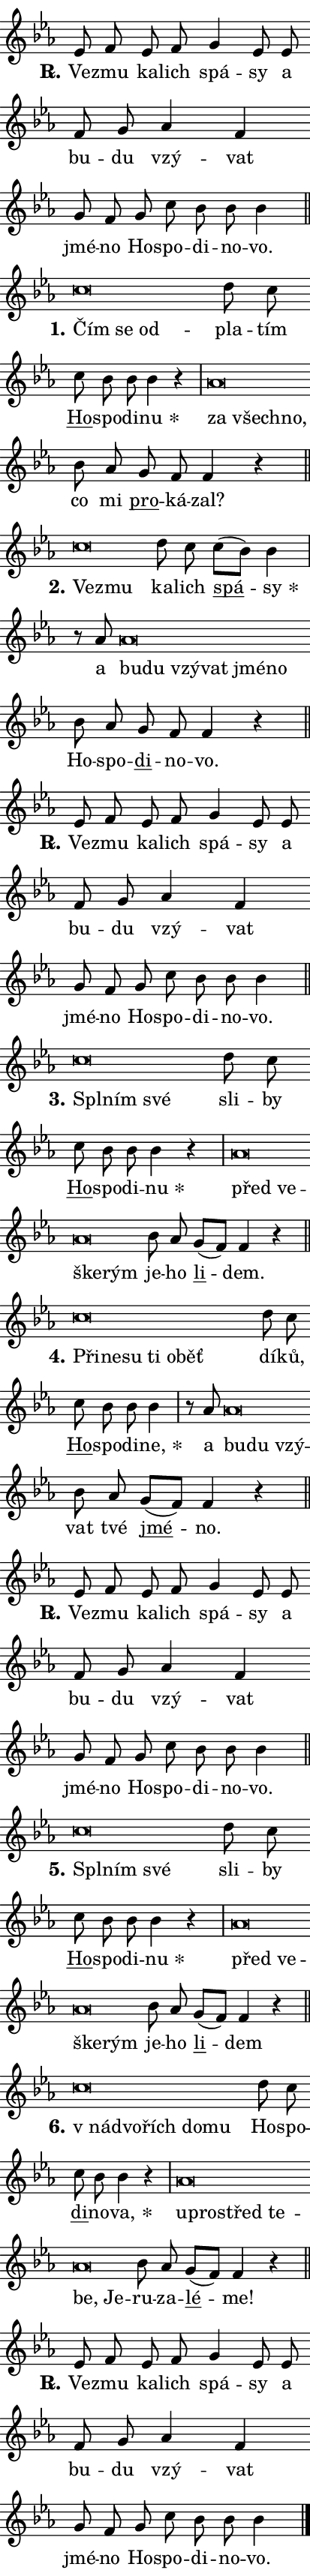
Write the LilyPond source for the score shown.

\version "2.24.0"
\header { tagline = "" }
\paper {
  indent = 0\cm
  top-margin = 0\cm
  right-margin = 0\cm
  bottom-margin = 0\cm
  left-margin = 0\cm
  paper-width = 7\cm
  page-breaking = #ly:one-page-breaking
  system-system-spacing.basic-distance = #11
  score-system-spacing.basic-distance = #11
  ragged-last = ##f
}


%% Author: Thomas Morley
%% https://lists.gnu.org/archive/html/lilypond-user/2020-05/msg00002.html
#(define (line-position grob)
"Returns position of @var[grob} in current system:
   @code{'start}, if at first time-step
   @code{'end}, if at last time-step
   @code{'middle} otherwise
"
  (let* ((col (ly:item-get-column grob))
         (ln (ly:grob-object col 'left-neighbor))
         (rn (ly:grob-object col 'right-neighbor))
         (col-to-check-left (if (ly:grob? ln) ln col))
         (col-to-check-right (if (ly:grob? rn) rn col))
         (break-dir-left
           (and
             (ly:grob-property col-to-check-left 'non-musical #f)
             (ly:item-break-dir col-to-check-left)))
         (break-dir-right
           (and
             (ly:grob-property col-to-check-right 'non-musical #f)
             (ly:item-break-dir col-to-check-right))))
        (cond ((eqv? 1 break-dir-left) 'start)
              ((eqv? -1 break-dir-right) 'end)
              (else 'middle))))

#(define (tranparent-at-line-position vctor)
  (lambda (grob)
  "Relying on @code{line-position} select the relevant enry from @var{vctor}.
Used to determine transparency,"
    (case (line-position grob)
      ((end) (not (vector-ref vctor 0)))
      ((middle) (not (vector-ref vctor 1)))
      ((start) (not (vector-ref vctor 2))))))

noteHeadBreakVisibility =
#(define-music-function (break-visibility)(vector?)
"Makes @code{NoteHead}s transparent relying on @var{break-visibility}"
#{
  \override NoteHead.transparent =
    #(tranparent-at-line-position break-visibility)
#})

#(define delete-ledgers-for-transparent-note-heads
  (lambda (grob)
    "Reads whether a @code{NoteHead} is transparent.
If so this @code{NoteHead} is removed from @code{'note-heads} from
@var{grob}, which is supposed to be @code{LedgerLineSpanner}.
As a result ledgers are not printed for this @code{NoteHead}"
    (let* ((nhds-array (ly:grob-object grob 'note-heads))
           (nhds-list
             (if (ly:grob-array? nhds-array)
                 (ly:grob-array->list nhds-array)
                 '()))
           ;; Relies on the transparent-property being done before
           ;; Staff.LedgerLineSpanner.after-line-breaking is executed.
           ;; This is fragile ...
           (to-keep
             (remove
               (lambda (nhd)
                 (ly:grob-property nhd 'transparent #f))
               nhds-list)))
      ;; TODO find a better method to iterate over grob-arrays, similiar
      ;; to filter/remove etc for lists
      ;; For now rebuilt from scratch
      (set! (ly:grob-object grob 'note-heads)  '())
      (for-each
        (lambda (nhd)
          (ly:pointer-group-interface::add-grob grob 'note-heads nhd))
        to-keep))))

hideNotes = {
  \noteHeadBreakVisibility #begin-of-line-visible
}
unHideNotes = {
  \noteHeadBreakVisibility #all-visible
}

% work-around for resetting accidentals
% https://lilypond.org/doc/v2.23/Documentation/notation/displaying-rhythms#unmetered-music
cadenzaMeasure = {
  \cadenzaOff
  \partial 1024 s1024
  \cadenzaOn
}

#(define-markup-command (accent layout props text) (markup?)
  "Underline accented syllable"
  (interpret-markup layout props
    #{\markup \override #'(offset . 4.3) \underline { #text }#}))

responsum = \markup \concat {
  "R" \hspace #-1.05 \path #0.1 #'((moveto 0 0.07) (lineto 0.9 0.8)) \hspace #0.05 "."
}

\layout {
    \context {
        \Staff
        \remove "Time_signature_engraver"
        \override LedgerLineSpanner.after-line-breaking = #delete-ledgers-for-transparent-note-heads
    }
    \context {
        \Voice {
            \override NoteHead.output-attributes = #'((class . "notehead"))
            \override Hairpin.height = #0.55
        }
    }
    \context {
        \Lyrics {
            \override StanzaNumber.output-attributes = #'((class . "stanzanumber"))
            \override LyricSpace.minimum-distance = #0.9
            \override LyricText.font-name = #"TeX Gyre Schola"
            \override LyricText.font-size = 1
            \override StanzaNumber.font-name = #"TeX Gyre Schola Bold"
            \override StanzaNumber.font-size = 1
        }
    }
}

% magnetic-lyrics.ily
%
%   written by
%     Jean Abou Samra <jean@abou-samra.fr>
%     Werner Lemberg <wl@gnu.org>
%
%   adapted by
%     Jiri Hon <jiri.hon@gmail.com>
%
% Version 2022-Apr-15

% https://www.mail-archive.com/lilypond-user@gnu.org/msg149350.html

#(define (Left_hyphen_pointer_engraver context)
   "Collect syllable-hyphen-syllable occurrences in lyrics and store
them in properties.  This engraver only looks to the left.  For
example, if the lyrics input is @code{foo -- bar}, it does the
following.

@itemize @bullet
@item
Set the @code{text} property of the @code{LyricHyphen} grob between
@q{foo} and @q{bar} to @code{foo}.

@item
Set the @code{left-hyphen} property of the @code{LyricText} grob with
text @q{foo} to the @code{LyricHyphen} grob between @q{foo} and
@q{bar}.
@end itemize

Use this auxiliary engraver in combination with the
@code{lyric-@/text::@/apply-@/magnetic-@/offset!} hook."
   (let ((hyphen #f)
         (text #f))
     (make-engraver
      (acknowledgers
       ((lyric-syllable-interface engraver grob source-engraver)
        (set! text grob)))
      (end-acknowledgers
       ((lyric-hyphen-interface engraver grob source-engraver)
        ;(when (not (grob::has-interface grob 'lyric-space-interface))
          (set! hyphen grob)));)
      ((stop-translation-timestep engraver)
       (when (and text hyphen)
         (ly:grob-set-object! text 'left-hyphen hyphen))
       (set! text #f)
       (set! hyphen #f)))))

#(define (lyric-text::apply-magnetic-offset! grob)
   "If the space between two syllables is less than the value in
property @code{LyricText@/.details@/.squash-threshold}, move the right
syllable to the left so that it gets concatenated with the left
syllable.

Use this function as a hook for
@code{LyricText@/.after-@/line-@/breaking} if the
@code{Left_@/hyphen_@/pointer_@/engraver} is active."
   (let ((hyphen (ly:grob-object grob 'left-hyphen #f)))
     (when hyphen
       (let ((left-text (ly:spanner-bound hyphen LEFT)))
         (when (grob::has-interface left-text 'lyric-syllable-interface)
           (let* ((common (ly:grob-common-refpoint grob left-text X))
                  (this-x-ext (ly:grob-extent grob common X))
                  (left-x-ext
                   (begin
                     ;; Trigger magnetism for left-text.
                     (ly:grob-property left-text 'after-line-breaking)
                     (ly:grob-extent left-text common X)))
                  ;; `delta` is the gap width between two syllables.
                  (delta (- (interval-start this-x-ext)
                            (interval-end left-x-ext)))
                  (details (ly:grob-property grob 'details))
                  (threshold (assoc-get 'squash-threshold details 0.2)))
             (when (< delta threshold)
               (let* (;; We have to manipulate the input text so that
                      ;; ligatures crossing syllable boundaries are not
                      ;; disabled.  For languages based on the Latin
                      ;; script this is essentially a beautification.
                      ;; However, for non-Western scripts it can be a
                      ;; necessity.
                      (lt (ly:grob-property left-text 'text))
                      (rt (ly:grob-property grob 'text))
                      (is-space (grob::has-interface hyphen 'lyric-space-interface))
                      (space (if is-space " " ""))
                      (space-markup (grob-interpret-markup grob " "))
                      (space-size (interval-length (ly:stencil-extent space-markup X)))
                      (extra-delta (if is-space space-size 0))
                      ;; Append new syllable.
                      (ltrt-space (if (and (string? lt) (string? rt))
                                (string-append lt space rt)
                                (make-concat-markup (list lt space rt))))
                      ;; Right-align `ltrt` to the right side.
                      (ltrt-space-markup (grob-interpret-markup
                               grob
                               (make-translate-markup
                                (cons (interval-length this-x-ext) 0)
                                (make-right-align-markup ltrt-space)))))
                 (begin
                   ;; Don't print `left-text`.
                   (ly:grob-set-property! left-text 'stencil #f)
                   ;; Set text and stencil (which holds all collected
                   ;; syllables so far) and shift it to the left.
                   (ly:grob-set-property! grob 'text ltrt-space)
                   (ly:grob-set-property! grob 'stencil ltrt-space-markup)
                   (ly:grob-translate-axis! grob (- (- delta extra-delta)) X))))))))))


#(define (lyric-hyphen::displace-bounds-first grob)
   ;; Make very sure this callback isn't triggered too early.
   (let ((left (ly:spanner-bound grob LEFT))
         (right (ly:spanner-bound grob RIGHT)))
     (ly:grob-property left 'after-line-breaking)
     (ly:grob-property right 'after-line-breaking)
     (ly:lyric-hyphen::print grob)))

squashThreshold = #0.4

\layout {
  \context {
    \Lyrics
    \consists #Left_hyphen_pointer_engraver
    \override LyricText.after-line-breaking =
      #lyric-text::apply-magnetic-offset!
    \override LyricHyphen.stencil = #lyric-hyphen::displace-bounds-first
    \override LyricText.details.squash-threshold = \squashThreshold
    \override LyricHyphen.minimum-distance = 0
    \override LyricHyphen.minimum-length = \squashThreshold
  }
}

squash = \override LyricText.details.squash-threshold = 9999
unSquash = \override LyricText.details.squash-threshold = \squashThreshold

left = \override LyricText.self-alignment-X = #LEFT
unLeft = \revert LyricText.self-alignment-X

starOffset = #(lambda (grob) 
                (let ((x_offset (ly:self-alignment-interface::aligned-on-x-parent grob)))
                  (if (= x_offset 0) 0 (+ x_offset 1.2))))

star = #(define-music-function (syllable)(string?)
"Append star separator at the end of a syllable"
#{
  \once \override LyricText.X-offset = #starOffset
  \lyricmode { \markup {
    #syllable
    \override #'((font-name . "TeX Gyre Schola Bold")) \hspace #0.2 \lower #0.65 \larger "*"
  } }
#})

starAccent = #(define-music-function (syllable)(string?)
"Append star separator at the end of a syllable and make accent"
#{
  \once \override LyricText.X-offset = #starOffset
  \lyricmode { \markup {
    \accent #syllable
    \override #'((font-name . "TeX Gyre Schola Bold")) \hspace #0.2 \lower #0.65 \larger "*"
  } }
#})

breath = #(define-music-function (syllable)(string?)
"Append breathing indicator at the end of a syllable"
#{
  \lyricmode { \markup { #syllable "+" } }
#})

optionalBreath = #(define-music-function (syllable)(string?)
"Append optional breathing indicator at the end of a syllable"
#{
  \lyricmode { \markup { #syllable "(+)" } }
#})


\score {
    <<
        \new Voice = "melody" { \cadenzaOn \key es \major \relative { es'8 f es f g4 es8 es \bar "" f g \bar "" as4 f \bar "" g8 f g c bes bes bes4 \cadenzaMeasure \bar "||" \break } }
        \new Lyrics \lyricsto "melody" { \lyricmode { \set stanza = \responsum
Ve -- zmu ka -- lich spá -- sy a bu -- du vzý -- vat jmé -- no Ho -- spo -- di -- no -- vo. } }
    >>
    \layout {}
}

\score {
    <<
        \new Voice = "melody" { \cadenzaOn \key es \major \relative { c''\breve*1/16 \hideNotes \breve*1/16 \breve*1/16 \bar "" \unHideNotes d8 c \bar "" c bes bes bes4 r \cadenzaMeasure \bar "|" as\breve*1/16 \hideNotes \breve*1/16 \breve*1/16 \bar "" \unHideNotes bes8 as \bar "" g f f4 r \cadenzaMeasure \bar "||" \break } }
        \new Lyrics \lyricsto "melody" { \lyricmode { \set stanza = "1."
\left Čím \squash se od -- \unLeft \unSquash pla -- tím \markup \accent Ho -- spo -- di -- \star nu \left za \squash všech -- no, \unLeft \unSquash co mi \markup \accent pro -- ká -- zal? } }
    >>
    \layout {}
}

\score {
    <<
        \new Voice = "melody" { \cadenzaOn \key es \major \relative { c''\breve*1/16 \hideNotes \breve*1/16 \bar "" \unHideNotes d8 c \bar "" c[( bes)] bes4 \cadenzaMeasure \bar "|" r8 as8 as\breve*1/16 \hideNotes \breve*1/16 \bar "" \breve*1/16 \bar "" \breve*1/16 \bar "" \breve*1/16 \breve*1/16 \bar "" \unHideNotes bes8 as \bar "" g f f4 r \cadenzaMeasure \bar "||" \break } }
        \new Lyrics \lyricsto "melody" { \lyricmode { \set stanza = "2."
\left Ve -- \squash zmu \unLeft \unSquash ka -- lich \markup \accent spá -- \star sy a \left bu -- \squash du vzý -- vat jmé -- no \unLeft \unSquash Ho -- spo -- \markup \accent di -- no -- vo. } }
    >>
    \layout {}
}

\score {
    <<
        \new Voice = "melody" { \cadenzaOn \key es \major \relative { es'8 f es f g4 es8 es \bar "" f g \bar "" as4 f \bar "" g8 f g c bes bes bes4 \cadenzaMeasure \bar "||" \break } }
        \new Lyrics \lyricsto "melody" { \lyricmode { \set stanza = \responsum
Ve -- zmu ka -- lich spá -- sy a bu -- du vzý -- vat jmé -- no Ho -- spo -- di -- no -- vo. } }
    >>
    \layout {}
}

\score {
    <<
        \new Voice = "melody" { \cadenzaOn \key es \major \relative { c''\breve*1/16 \hideNotes \breve*1/16 \breve*1/16 \bar "" \unHideNotes d8 c \bar "" c bes bes bes4 r \cadenzaMeasure \bar "|" as\breve*1/16 \hideNotes \breve*1/16 \bar "" \breve*1/16 \breve*1/16 \bar "" \unHideNotes bes8 as \bar "" g[( f)] f4 r \cadenzaMeasure \bar "||" \break } }
        \new Lyrics \lyricsto "melody" { \lyricmode { \set stanza = "3."
\left Spl -- \squash ním své \unLeft \unSquash sli -- by \markup \accent Ho -- spo -- di -- \star nu \left před \squash ve -- ške -- rým \unLeft \unSquash je -- ho \markup \accent li -- dem. } }
    >>
    \layout {}
}

\score {
    <<
        \new Voice = "melody" { \cadenzaOn \key es \major \relative { c''\breve*1/16 \hideNotes \breve*1/16 \bar "" \breve*1/16 \bar "" \breve*1/16 \bar "" \breve*1/16 \breve*1/16 \bar "" \unHideNotes d8 c \bar "" c bes bes bes4 \cadenzaMeasure \bar "|" r8 as8 as\breve*1/16 \hideNotes \breve*1/16 \breve*1/16 \bar "" \unHideNotes bes8 as \bar "" g[( f)] f4 r \cadenzaMeasure \bar "||" \break } }
        \new Lyrics \lyricsto "melody" { \lyricmode { \set stanza = "4."
\left Při -- \squash ne -- su ti o -- běť \unLeft \unSquash dí -- ků, \markup \accent Ho -- spo -- di -- \star ne, a \left bu -- \squash du vzý -- \unLeft \unSquash vat tvé \markup \accent jmé -- no. } }
    >>
    \layout {}
}

\score {
    <<
        \new Voice = "melody" { \cadenzaOn \key es \major \relative { es'8 f es f g4 es8 es \bar "" f g \bar "" as4 f \bar "" g8 f g c bes bes bes4 \cadenzaMeasure \bar "||" \break } }
        \new Lyrics \lyricsto "melody" { \lyricmode { \set stanza = \responsum
Ve -- zmu ka -- lich spá -- sy a bu -- du vzý -- vat jmé -- no Ho -- spo -- di -- no -- vo. } }
    >>
    \layout {}
}

\score {
    <<
        \new Voice = "melody" { \cadenzaOn \key es \major \relative { c''\breve*1/16 \hideNotes \breve*1/16 \breve*1/16 \bar "" \unHideNotes d8 c \bar "" c bes bes bes4 r \cadenzaMeasure \bar "|" as\breve*1/16 \hideNotes \breve*1/16 \bar "" \breve*1/16 \breve*1/16 \bar "" \unHideNotes bes8 as \bar "" g[( f)] f4 r \cadenzaMeasure \bar "||" \break } }
        \new Lyrics \lyricsto "melody" { \lyricmode { \set stanza = "5."
\left Spl -- \squash ním své \unLeft \unSquash sli -- by \markup \accent Ho -- spo -- di -- \star nu \left před \squash ve -- ške -- rým \unLeft \unSquash je -- ho \markup \accent li -- dem } }
    >>
    \layout {}
}

\score {
    <<
        \new Voice = "melody" { \cadenzaOn \key es \major \relative { c''\breve*1/16 \hideNotes \breve*1/16 \bar "" \breve*1/16 \bar "" \breve*1/16 \breve*1/16 \bar "" \unHideNotes d8 c \bar "" c bes bes4 r \cadenzaMeasure \bar "|" as\breve*1/16 \hideNotes \breve*1/16 \bar "" \breve*1/16 \bar "" \breve*1/16 \bar "" \breve*1/16 \breve*1/16 \bar "" \unHideNotes bes8 as \bar "" g[( f)] f4 r \cadenzaMeasure \bar "||" \break } }
        \new Lyrics \lyricsto "melody" { \lyricmode { \set stanza = "6."
\left "v ná" -- \squash dvo -- řích do -- mu \unLeft \unSquash Ho -- spo -- \markup \accent di -- no -- \star va, \left u -- \squash pro -- střed te -- be, Je -- \unLeft \unSquash ru -- za -- \markup \accent lé -- me! } }
    >>
    \layout {}
}

\score {
    <<
        \new Voice = "melody" { \cadenzaOn \key es \major \relative { es'8 f es f g4 es8 es \bar "" f g \bar "" as4 f \bar "" g8 f g c bes bes bes4 \cadenzaMeasure \bar "||" \break } \bar "|." }
        \new Lyrics \lyricsto "melody" { \lyricmode { \set stanza = \responsum
Ve -- zmu ka -- lich spá -- sy a bu -- du vzý -- vat jmé -- no Ho -- spo -- di -- no -- vo. } }
    >>
    \layout {}
}
